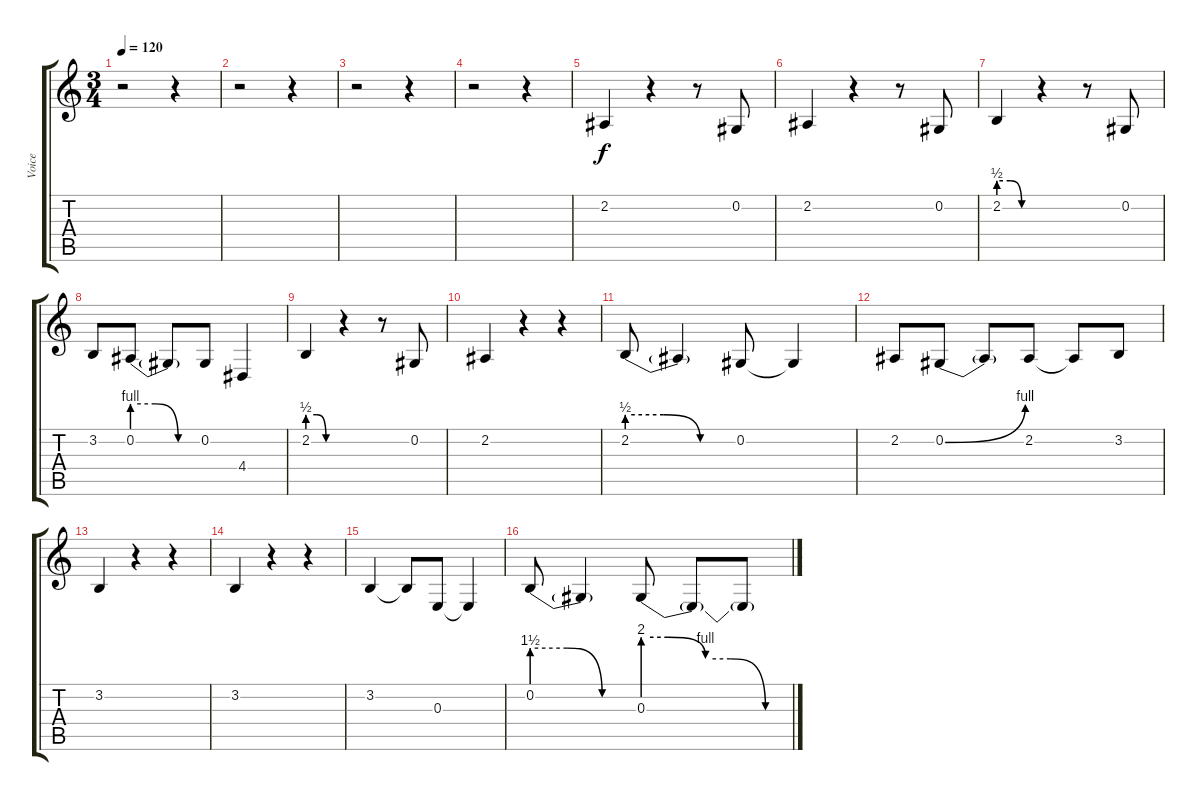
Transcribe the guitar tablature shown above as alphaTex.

\track ("Voice" "Voice") {instrument lead2sawtooth}
\staff {score tabs}
\tuning (Db4 Ab3 E3 B2 Gb2 Db2) {hide}
\ts (3 4)
\tempo 120
\clef g2
\ks c
r.2{dy f instrument lead2sawtooth} r.4 |
r.2 r.4 |
r.2 r.4 |
r.2 r.4 |
2.2.4 r.4 r.8 0.2.8 |
2.2.4 r.4 r.8 0.2.8 |
2.2{be (custom 0 2 20 2 40 0 60 0)}.4 r.4 r.8 0.2.8 |
3.2.8 0.2{be (custom 0 4 20 4 40 0 60 0)}.8 0.2{t}.8 0.2.8 4.4.4 |
2.2{be (custom 0 2 20 2 40 0 60 0)}.4 r.4 r.8 0.2.8 |
2.2.4 r.4 r.4 |
2.2{be (custom 0 2 20 2 40 0 60 0)}.8 2.2{t}.4 0.2.8 0.2{t}.4 |
2.2.8 0.2{be (bend 0 0 60 4)}.8 0.2{t}.8 2.2.8 2.2{t}.8 3.2.8 |
3.2.4 r.4 r.4 |
3.2.4 r.4 r.4 |
3.2.4 3.2{t}.8 0.3.8 0.3{t}.4 |
0.2{be (custom 0 6 20 6 40 0 60 0)}.8 0.2{t}.4 0.3{be (custom 0 8 10 8 25 4 35 4 49 0 60 0)}.8 0.3{t}.8 0.3{t}.8
